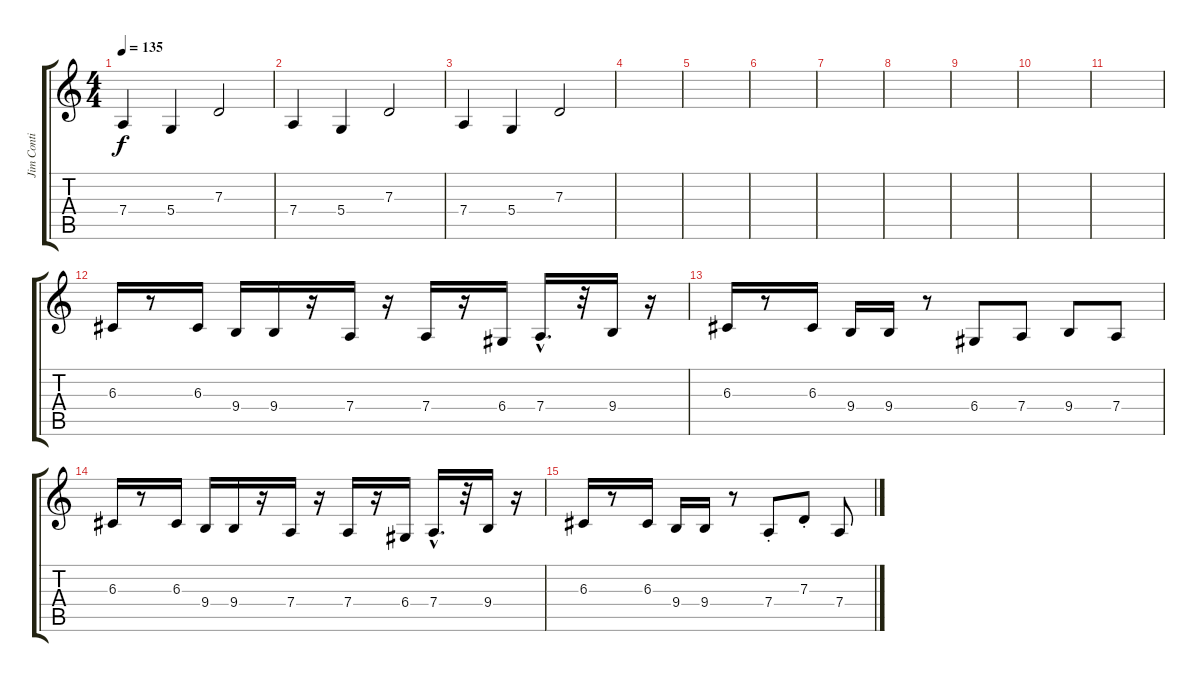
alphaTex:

\track ("Jim Conti" "Jim Conti") {instrument tenorsax}
\staff {score tabs}
\tuning (E4 B3 G3 D3 A2 E2) {hide}
\ts (4 4)
\tempo 135
\clef g2
\ks c
7.4.4{dy f} 5.4.4 7.3.2 |
7.4.4 5.4.4 7.3.2 |
7.4.4 5.4.4 7.3.2 |
|
|
|
|
|
|
|
|
6.3.16 r.8 6.3.16 9.4.16 9.4.16 r.16 7.4.16 r.16 7.4.16 r.16 6.4.16 7.4{hac}.16{d} r.32 9.4.16 r.16 |
6.3.16 r.8 6.3.16 9.4.16 9.4.16 r.8 6.4.8 7.4.8 9.4.8 7.4.8 |
6.3.16 r.8 6.3.16 9.4.16 9.4.16 r.16 7.4.16 r.16 7.4.16 r.16 6.4.16 7.4{hac}.16{d} r.32 9.4.16 r.16 |
6.3.16 r.8 6.3.16 9.4.16 9.4.16 r.8 7.4{st}.8 7.3{st}.8 7.4.8
